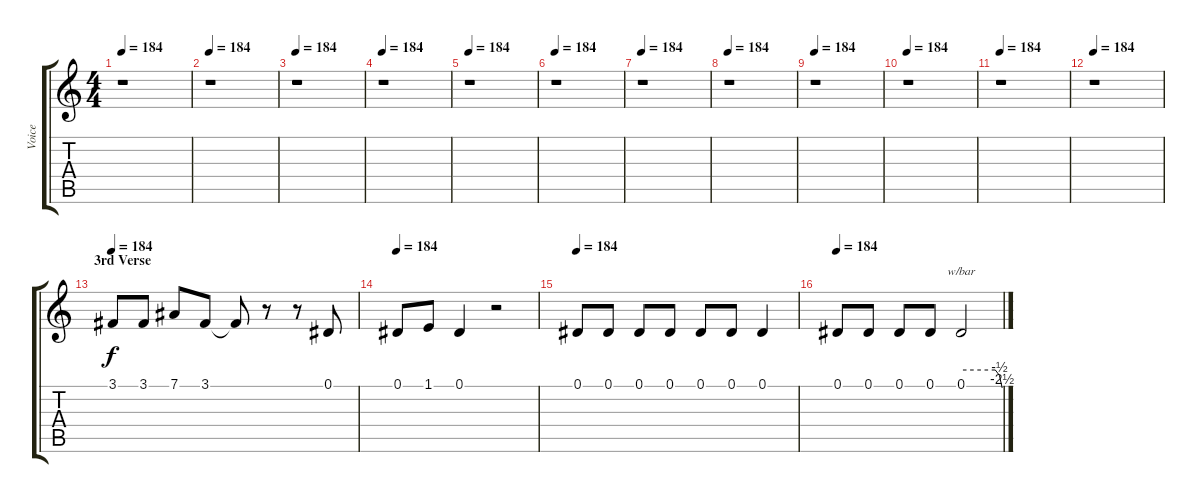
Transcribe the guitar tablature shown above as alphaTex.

\track ("Voice" "Voice") {instrument lead6voice}
\staff {score tabs}
\tuning (Eb4 Bb3 Gb3 Db3 Ab2 Eb2) {hide}
\ts (4 4)
\tempo 184
\clef g2
\ks c
r.1{dy f} |
\tempo 184
r.1 |
\tempo 184
r.1 |
\tempo 184
r.1 |
\tempo 184
r.1 |
\tempo 184
r.1 |
\tempo 184
r.1 |
\tempo 184
r.1 |
\tempo 184
r.1 |
\tempo 184
r.1 |
\tempo 184
r.1 |
\tempo 184
r.1 |
\section ("" "3rd Verse")
\tempo 184
3.1.8 3.1.8 7.1.8 3.1.8 3.1{t}.8 r.8 r.8 0.1.8 |
\tempo 184
0.1.8 1.1.8 0.1.4 r.2 |
\tempo 184
0.1.8 0.1.8 0.1.8 0.1.8 0.1.8 0.1.8 0.1.4 |
\tempo 184
0.1.8 0.1.8 0.1.8 0.1.8 0.1.2{tbe (custom default 0 0 50 0 56 -2 60 -10)}
